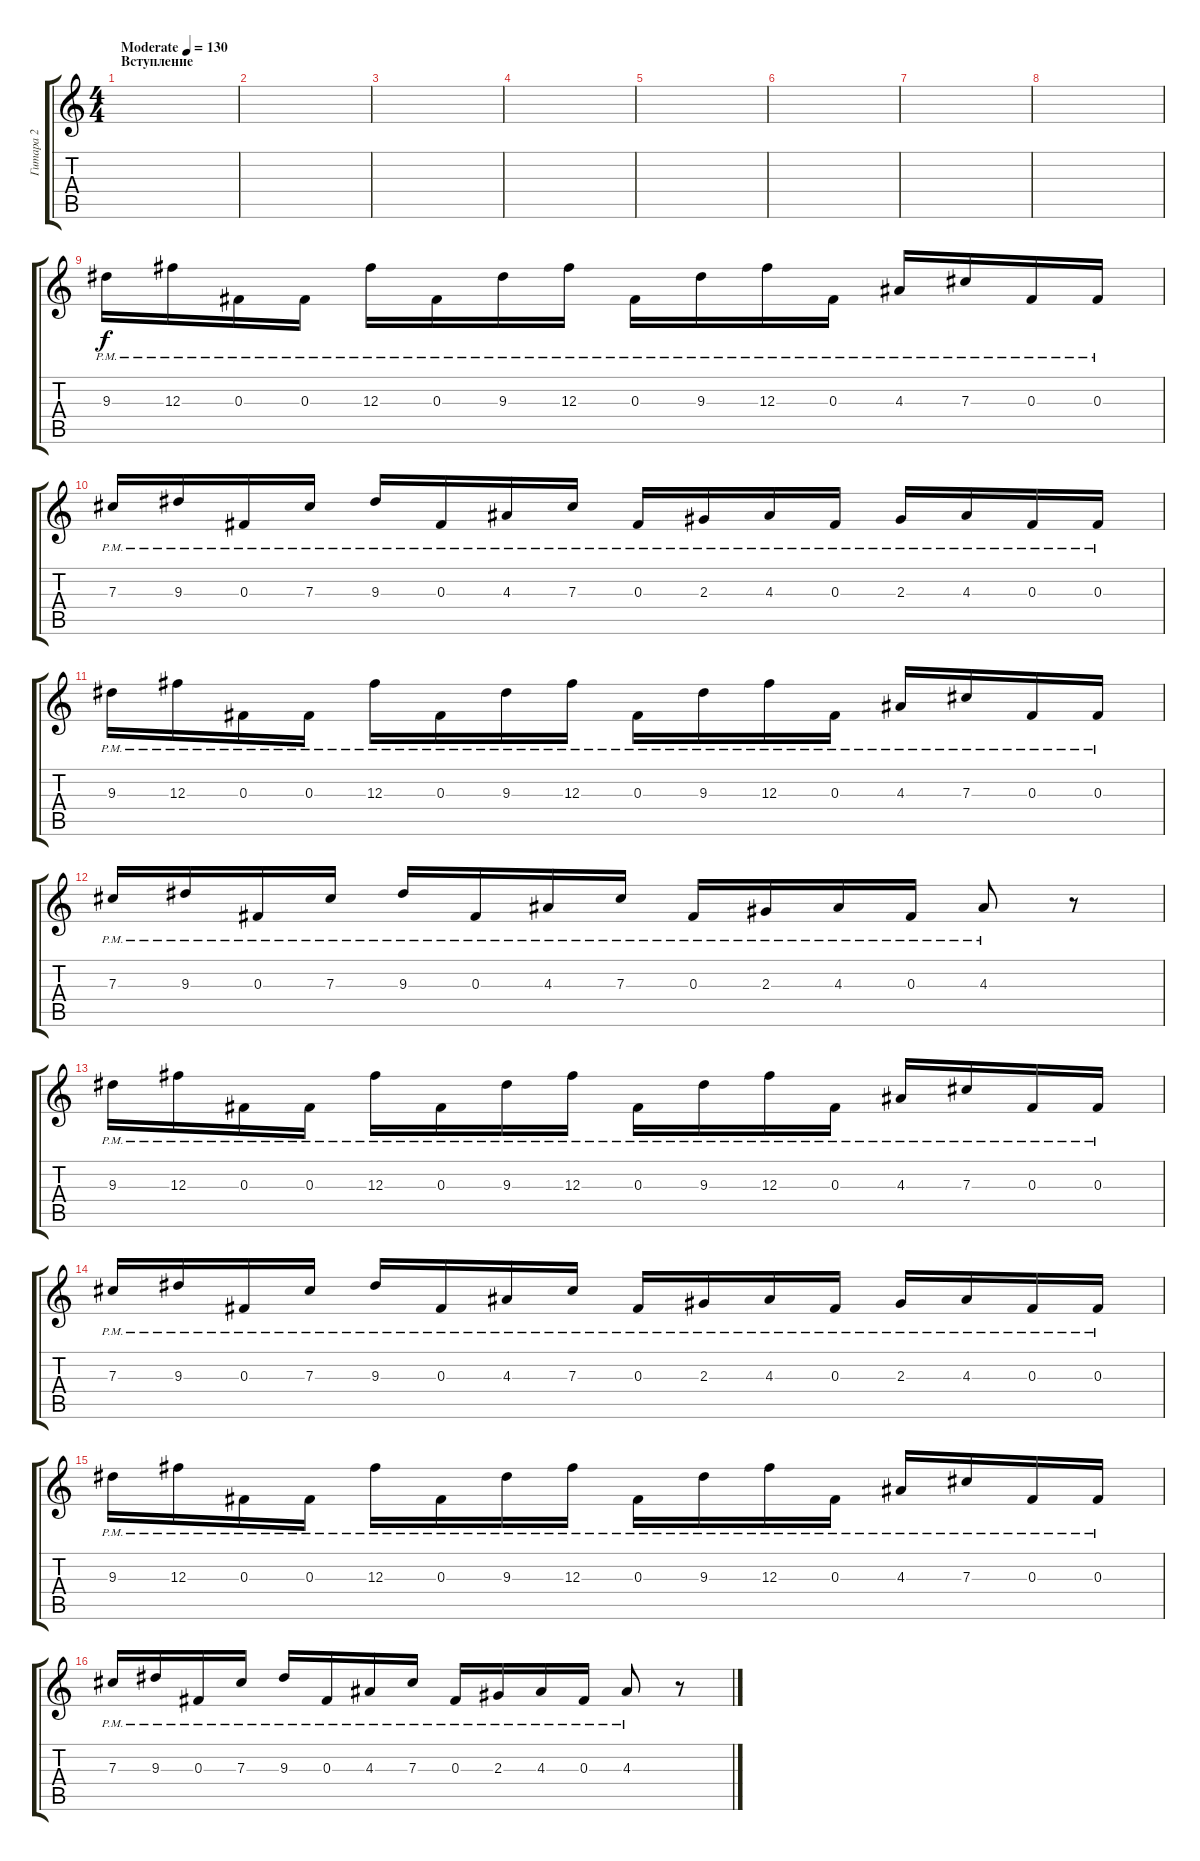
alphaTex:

\track ("Гитара 2" "Гитара 2") {instrument distortionguitar}
\staff {score tabs}
\tuning (Eb4 Bb3 Gb3 Db3 Ab2 Eb2) {hide}
\ts (4 4)
\section ("" "Вступление")
\tempo (130 "Moderate")
\clef g2
\ks c
|
|
|
|
|
|
|
|
9.3{pm}.16 12.3{pm}.16 0.3{pm}.16 0.3{pm}.16 12.3{pm}.16 0.3{pm}.16 9.3{pm}.16 12.3{pm}.16 0.3{pm}.16 9.3{pm}.16 12.3{pm}.16 0.3{pm}.16 4.3{pm}.16 7.3{pm}.16 0.3{pm}.16 0.3{pm}.16 |
7.3{pm}.16 9.3{pm}.16 0.3{pm}.16 7.3{pm}.16 9.3{pm}.16 0.3{pm}.16 4.3{pm}.16 7.3{pm}.16 0.3{pm}.16 2.3{pm}.16 4.3{pm}.16 0.3{pm}.16 2.3{pm}.16 4.3{pm}.16 0.3{pm}.16 0.3{pm}.16 |
9.3{pm}.16 12.3{pm}.16 0.3{pm}.16 0.3{pm}.16 12.3{pm}.16 0.3{pm}.16 9.3{pm}.16 12.3{pm}.16 0.3{pm}.16 9.3{pm}.16 12.3{pm}.16 0.3{pm}.16 4.3{pm}.16 7.3{pm}.16 0.3{pm}.16 0.3{pm}.16 |
7.3{pm}.16 9.3{pm}.16 0.3{pm}.16 7.3{pm}.16 9.3{pm}.16 0.3{pm}.16 4.3{pm}.16 7.3{pm}.16 0.3{pm}.16 2.3{pm}.16 4.3{pm}.16 0.3{pm}.16 4.3{pm}.8 r.8 |
9.3{pm}.16 12.3{pm}.16 0.3{pm}.16 0.3{pm}.16 12.3{pm}.16 0.3{pm}.16 9.3{pm}.16 12.3{pm}.16 0.3{pm}.16 9.3{pm}.16 12.3{pm}.16 0.3{pm}.16 4.3{pm}.16 7.3{pm}.16 0.3{pm}.16 0.3{pm}.16 |
7.3{pm}.16 9.3{pm}.16 0.3{pm}.16 7.3{pm}.16 9.3{pm}.16 0.3{pm}.16 4.3{pm}.16 7.3{pm}.16 0.3{pm}.16 2.3{pm}.16 4.3{pm}.16 0.3{pm}.16 2.3{pm}.16 4.3{pm}.16 0.3{pm}.16 0.3{pm}.16 |
9.3{pm}.16 12.3{pm}.16 0.3{pm}.16 0.3{pm}.16 12.3{pm}.16 0.3{pm}.16 9.3{pm}.16 12.3{pm}.16 0.3{pm}.16 9.3{pm}.16 12.3{pm}.16 0.3{pm}.16 4.3{pm}.16 7.3{pm}.16 0.3{pm}.16 0.3{pm}.16 |
7.3{pm}.16 9.3{pm}.16 0.3{pm}.16 7.3{pm}.16 9.3{pm}.16 0.3{pm}.16 4.3{pm}.16 7.3{pm}.16 0.3{pm}.16 2.3{pm}.16 4.3{pm}.16 0.3{pm}.16 4.3{pm}.8 r.8
